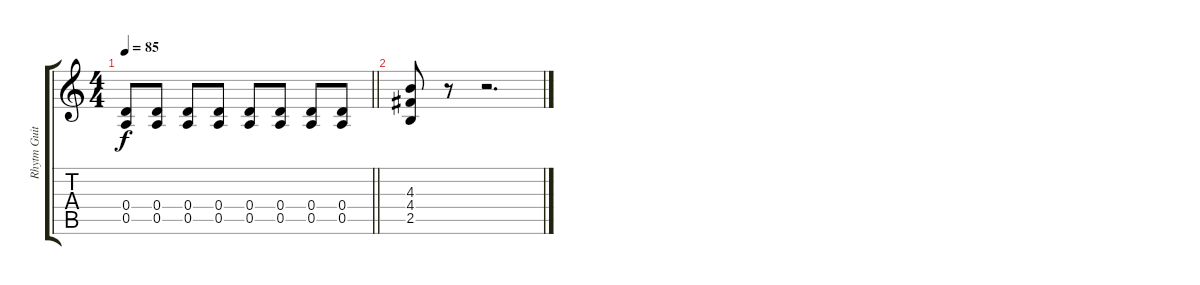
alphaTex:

\track ("Rhytm Guitar" "Rhytm Guit") {instrument distortionguitar}
\staff {score tabs}
\tuning (E4 B3 G3 D3 A2 E2) {hide}
\ts (4 4)
\tempo 85
\clef g2
\barLineRight lightlight
\ks c
(0.4 0.5).8{dy f} (0.4 0.5).8 (0.4 0.5).8 (0.4 0.5).8 (0.4 0.5).8 (0.4 0.5).8 (0.4 0.5).8 (0.4 0.5).8 |
(4.3 4.4 2.5).8 r.8 r.2{d}
